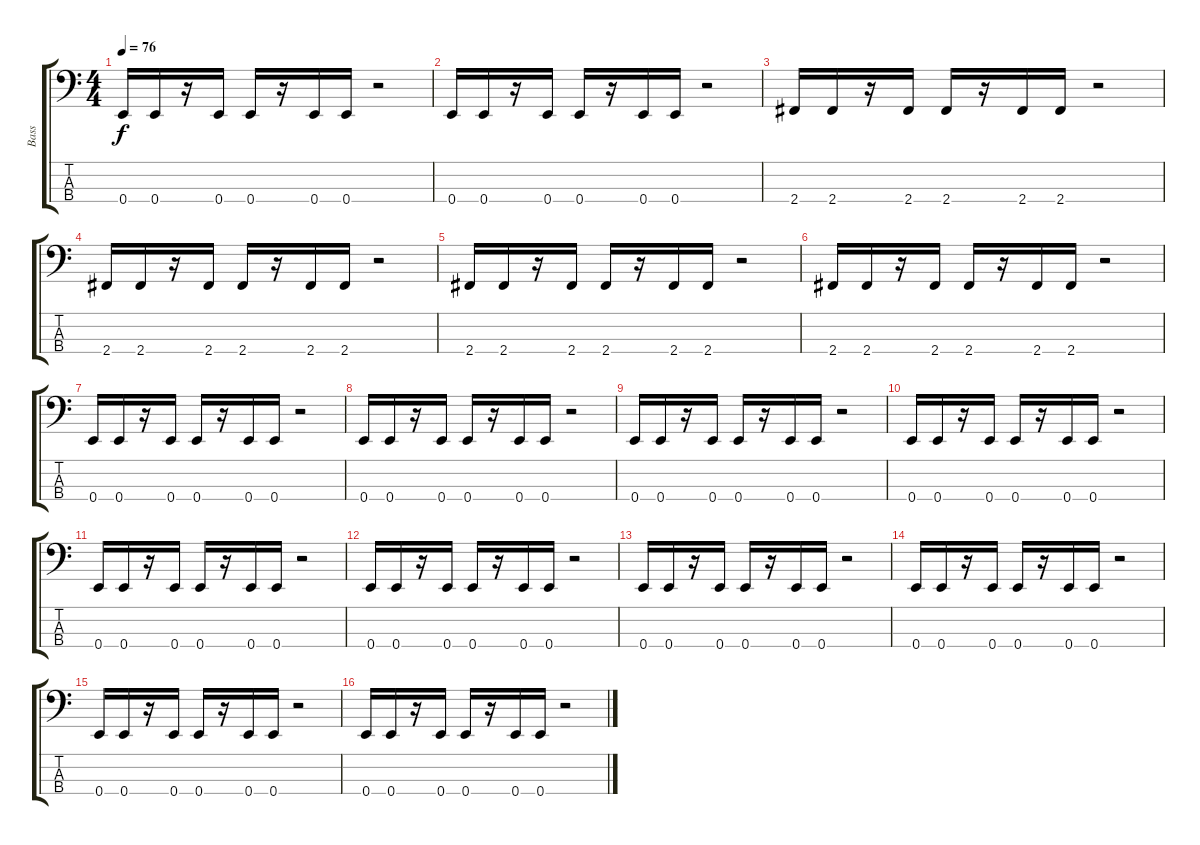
\track ("Bass" "Bass") {mute instrument electricbassfinger}
\staff {score tabs}
\tuning (G2 D2 A1 E1) {hide}
\ts (4 4)
\tempo 76
\clef f4
\ks c
0.4.16{dy f} 0.4.16 r.16 0.4.16 0.4.16 r.16 0.4.16 0.4.16 r.2 |
0.4.16 0.4.16 r.16 0.4.16 0.4.16 r.16 0.4.16 0.4.16 r.2 |
2.4.16 2.4.16 r.16 2.4.16 2.4.16 r.16 2.4.16 2.4.16 r.2 |
2.4.16 2.4.16 r.16 2.4.16 2.4.16 r.16 2.4.16 2.4.16 r.2 |
2.4.16 2.4.16 r.16 2.4.16 2.4.16 r.16 2.4.16 2.4.16 r.2 |
2.4.16 2.4.16 r.16 2.4.16 2.4.16 r.16 2.4.16 2.4.16 r.2 |
0.4.16 0.4.16 r.16 0.4.16 0.4.16 r.16 0.4.16 0.4.16 r.2 |
0.4.16 0.4.16 r.16 0.4.16 0.4.16 r.16 0.4.16 0.4.16 r.2 |
0.4.16 0.4.16 r.16 0.4.16 0.4.16 r.16 0.4.16 0.4.16 r.2 |
0.4.16 0.4.16 r.16 0.4.16 0.4.16 r.16 0.4.16 0.4.16 r.2 |
0.4.16 0.4.16 r.16 0.4.16 0.4.16 r.16 0.4.16 0.4.16 r.2 |
0.4.16 0.4.16 r.16 0.4.16 0.4.16 r.16 0.4.16 0.4.16 r.2 |
0.4.16 0.4.16 r.16 0.4.16 0.4.16 r.16 0.4.16 0.4.16 r.2 |
0.4.16 0.4.16 r.16 0.4.16 0.4.16 r.16 0.4.16 0.4.16 r.2 |
0.4.16 0.4.16 r.16 0.4.16 0.4.16 r.16 0.4.16 0.4.16 r.2 |
0.4.16 0.4.16 r.16 0.4.16 0.4.16 r.16 0.4.16 0.4.16 r.2
